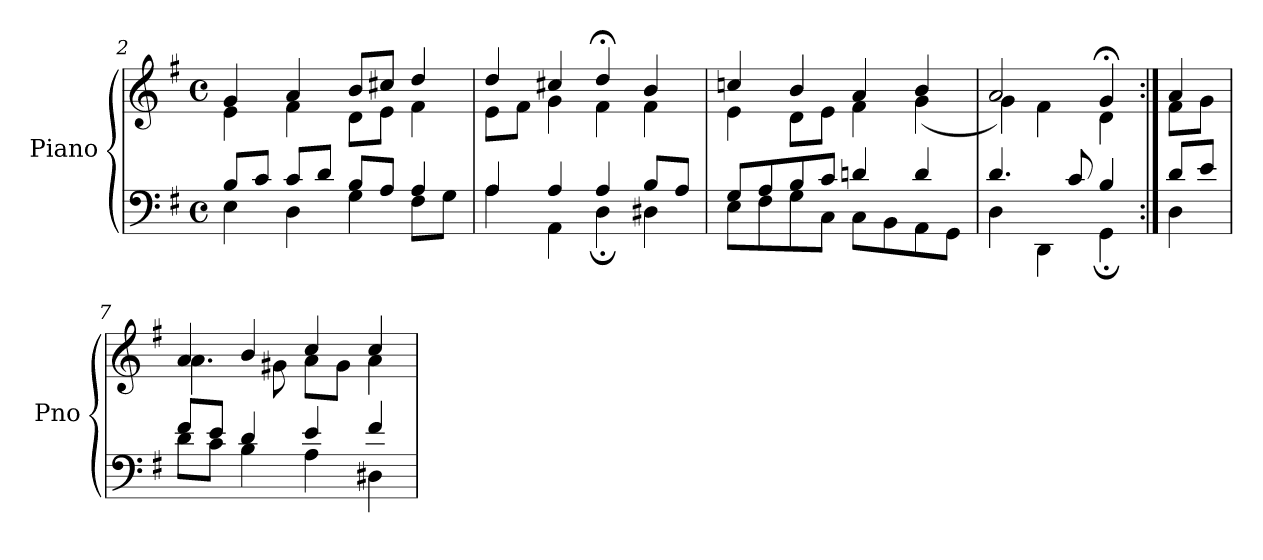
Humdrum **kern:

**kern	**kern
*part1	*part1
*staff2	*staff1
*I"Piano	*
*I'Pno	*
*clefF4	*clefG2
*k[f#]	*k[f#]
*M4/4	*M4/4
*met(c)	*met(c)
=2	=2
*^	*^
8B/L	4E\	4g/	4e\
8c/J	.	.	.
8c/L	4D\	4a/	4f#\
8d/J	.	.	.
8B/L	4G\	8b/L	8d\L
8A/J	.	8cc#X/J	8e\J
4A/	8F#\L	4dd/	4f#\
.	8G\J	.	.
=3	=3	=3	=3
4A/	4A\	4dd/	8e\L
.	.	.	8f#\J
4A/	4AA\	4cc#X/	4g\
4A/	4D;\	4dd;</	4f#\
8B/L	4D#X\	4b/	4f#\
8A/J	.	.	.
=4	=4	=4	=4
8G/L	8E\L	4ccn/	4e\
8A/	8F#\	.	.
8B/	8G\	4b/	8d\L
8c/J	8C\J	.	8e\J
4dn/	8C\L	4a/	4f#\
.	8BB\	.	.
4d/	8AA\	4b/	(<4g\
.	8GG\J	.	.
=5	=5	=5	=5
4.d/	4D\	2a/	4g\)
.	4DD\	.	4f#\
8c/	.	.	.
4B/	4GG;\	4g;</	4d\
=6:|!	=6:|!	=6:|!	=6:|!
8d/L	4D\	4a/	8f#\L
8e/J	.	.	8g\J
=7	=7	=7	=7
8f#/L	8d\L	4a/	4.a\
8e/J	8c\J	.	.
4d/	4B\	4b/	.
.	.	.	8g#X\
4e/	4A\	4cc/	8a\L
.	.	.	8g#\J
4f#/	4D#X\	4cc/	4a\
*v	*v	*	*
*	*v	*v
=	=
*-	*-
